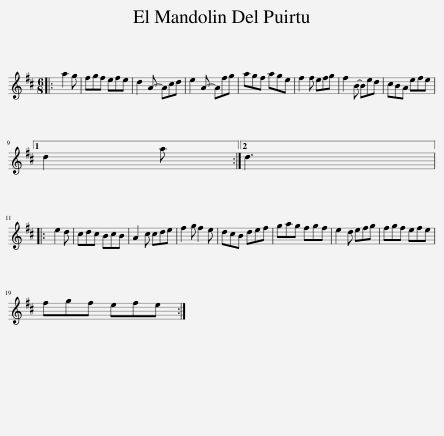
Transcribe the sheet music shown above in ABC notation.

X:1
L:1/8
M:6/8
I:linebreak $
K:D
V:1 treble
V:1
|: a2 g | fgf efe | d2 A- Acd | e2 A- Afg | agf age | %5
 f2 f efg | f2 B- Bed | cBA efe |1$ d2 a :|2 d3 |:$ %10
 e2 d | cdc BcB | A2 c cde | f2 g f2 e | dcB def | %15
 gag fgf | e2 d efg | fgf efe |$ fgf efe :| %19
